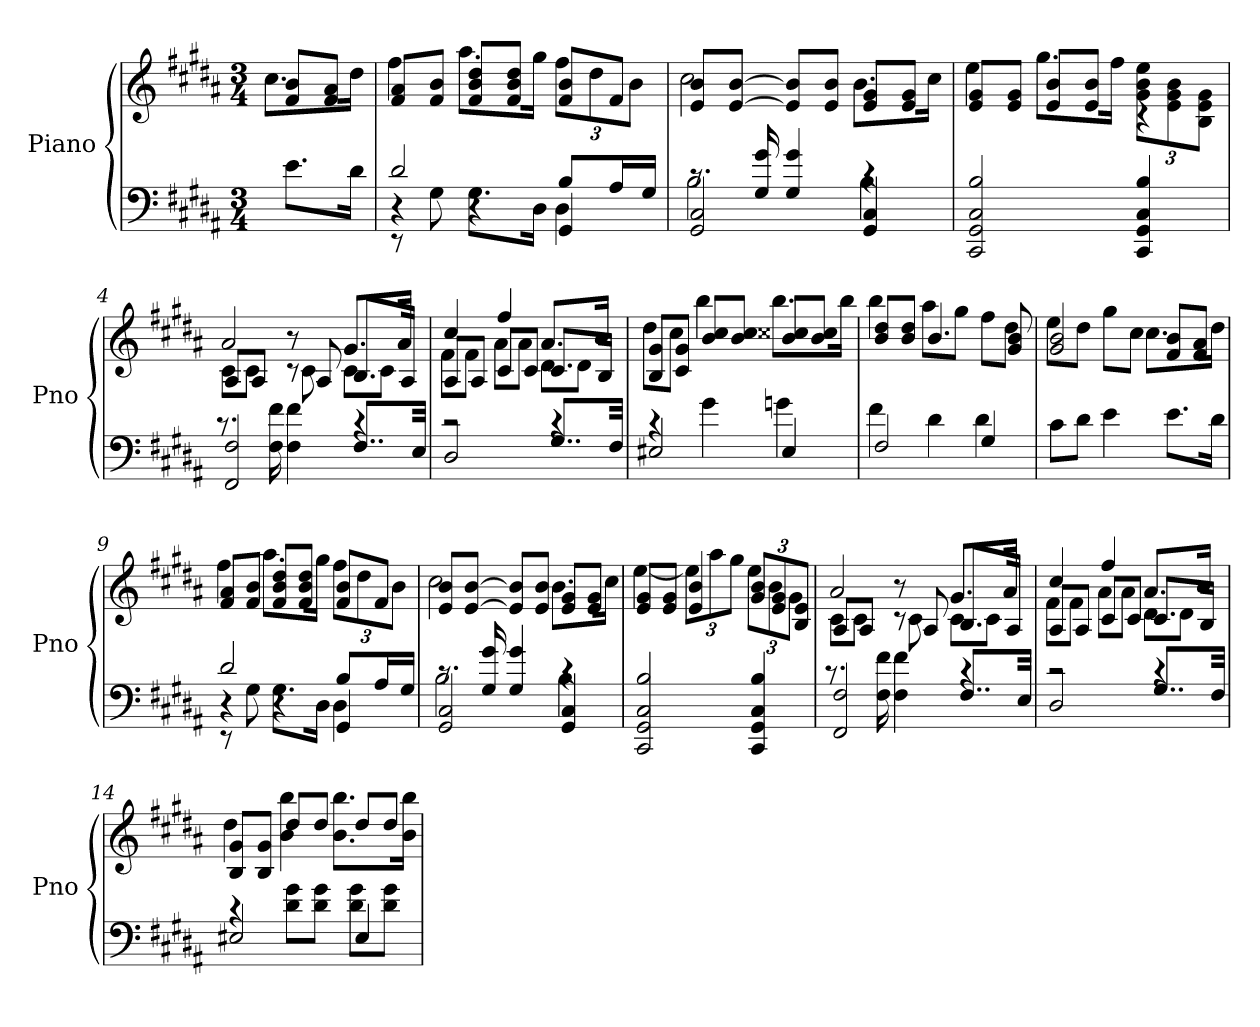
**kern	**kern
*part1	*part1
*staff2	*staff1
*I"Piano	*
*I'Pno	*
*clefF4	*clefG2
*k[f#c#g#d#a#]	*k[f#c#g#d#a#]
*B:	*B:
*M3/4	*M3/4
=	=
*	*^
8.eL	8f# 8bL	8.cc#L
.	8f# 8a#J	.
16d#Jk	.	16dd#Jk
=1	=1	=1
*^	*	*
*	*^	*	*
4r	8rEE	2d#	8f# 8a#L	4ff#
.	8G#	.	8f# 8bJ	.
4r	8.G#L	.	8f# 8b 8dd#L	8.aa#L
.	.	.	8f# 8b 8dd#J	.
.	16D#Jk	.	.	16gg#Jk
4GG#	4D#	8BL	8f# 8bL	12ff#L
.	.	.	.	12dd#
.	.	16A#L	8f#J	.
.	.	.	.	12bJ
.	.	16G#JJ	.	.
=2	=2	=2	=2	=2
2GG# 2C#	2B	8.rc	8e 8bL	2cc#
.	.	.	[8e [8bJ	.
.	.	16G# 16g#	.	.
.	.	4G# 4g#	8e] 8b]L	.
.	.	.	8e 8bJ	.
4GG# 4C#	4B	4rc	8e 8g#L	8.bL
.	.	.	8e 8g#J	.
.	.	.	.	16cc#Jk
*v	*v	*v	*	*
=3	=3	=3
2CC# 2GG# 2C# 2B	8e 8g#L	4ee
.	8e 8g#J	.
.	8e 8bL	8.gg#L
.	8e 8bJ	.
.	.	16ff#Jk
4CC# 4GG# 4C# 4B	4rc	12g# 12b 12eeL
.	.	12e 12g# 12b
.	.	12B 12e 12g#J
=4	=4	=4
*^	*	*^
2FF# 2F#	8.rc	8A#L	8c#L	2a#
.	.	8A#J	8c#J	.
.	16F# 16f#	.	.	.
.	4F# 4f#	8r	8rc	.
.	.	8A#	8c#	.
8..F#L	4rc	8.BL	8c#L	8.g#L
.	.	.	8c#J	.
.	.	16A#Jk	.	16a#Jk
32EJkk	.	.	.	.
=5	=5	=5	=5	=5
2D#	2rc	8A#L	8f#L	4cc#
.	.	8A#J	8f#J	.
.	.	8c#L	8a#L	4ff#
.	.	8c#J	8a#J	.
8..G#L	4rc	8.c#L	8d#L	8.a#L
.	.	.	8d#J	.
.	.	16BJk	.	16bJk
32F#Jkk	.	.	.	.
*	*	*	*v	*v
=6	=6	=6	=6
2E#X	4rc	8B 8g#L	8dd#L
.	.	8c# 8g#J	8cc#J
.	4g#	8b 8cc#L	4bb
.	.	8b 8cc#J	.
4E#	4gn	8b 8cc##XL	8.bbL
.	.	8b 8cc##J	.
.	.	.	16bbJk
=7	=7	=7	=7
2F#	4f#	8b 8dd#L	4bb
.	.	8b 8dd#J	.
.	4d#	4.b	8aa#L
.	.	.	8gg#J
4G#	4d#	.	8ff#L
.	.	8g# 8b	8dd#J
*v	*v	*	*
=8	=8	=8
8c#L	2g# 2b	8eeL
8d#J	.	8dd#J
4e	.	8gg#L
.	.	8cc#J
8.eL	8f# 8bL	8.cc#L
.	8f# 8a#J	.
16d#Jk	.	16dd#Jk
=9	=9	=9
*^	*	*
*	*^	*	*
4r	8rEE	2d#	8f# 8a#L	4ff#
.	8G#	.	8f# 8bJ	.
4r	8.G#L	.	8f# 8b 8dd#L	8.aa#L
.	.	.	8f# 8b 8dd#J	.
.	16D#Jk	.	.	16gg#Jk
4GG#	4D#	8BL	8f# 8bL	12ff#L
.	.	.	.	12dd#
.	.	16A#L	8f#J	.
.	.	.	.	12bJ
.	.	16G#JJ	.	.
=10	=10	=10	=10	=10
2GG# 2C#	2B	8.rc	8e 8bL	2cc#
.	.	.	[8e [8bJ	.
.	.	16G# 16g#	.	.
.	.	4G# 4g#	8e] 8b]L	.
.	.	.	8e 8bJ	.
4GG# 4C#	4B	4rc	8e 8g#L	8.bL
.	.	.	8e 8g#J	.
.	.	.	.	16cc#Jk
*v	*v	*v	*	*
=11	=11	=11
2CC# 2GG# 2C# 2B	8e 8g#L	[4ee
.	8e 8g#J	.
.	4e 4b	12eeL]
.	.	12aa#
.	.	12gg#J
4CC# 4GG# 4C# 4B	12g# 12bL	12eeL
.	12e 12g#	12b
.	12B 12eJ	12g#J
=12	=12	=12
*^	*	*^
2FF# 2F#	8.rc	8A#L	8c#L	2a#
.	.	8A#J	8c#J	.
.	16F# 16f#	.	.	.
.	4F# 4f#	8r	8rc	.
.	.	8A#	8c#	.
8..F#L	4rc	8.BL	8c#L	8.g#L
.	.	.	8c#J	.
.	.	16A#Jk	.	16a#Jk
32EJkk	.	.	.	.
=13	=13	=13	=13	=13
2D#	2rc	8A#L	8f#L	4cc#
.	.	8A#J	8f#J	.
.	.	8c#L	8a#L	4ff#
.	.	8c#J	8a#J	.
8..G#L	4rc	8.c#L	8d#L	8.a#L
.	.	.	8d#J	.
.	.	16BJk	.	16bJk
32F#Jkk	.	.	.	.
*	*	*	*v	*v
=14	=14	=14	=14
2E#X	4rc	8B 8g#L	4dd#
.	.	8B 8g#J	.
.	8d# 8g#L	8dd#L	4b 4bb
.	8d# 8g#J	8dd#J	.
4E#	8d# 8g#L	8dd#L	8.b 8.bbL
.	8d# 8g#J	8dd#J	.
.	.	.	16b 16bbJk
*v	*v	*	*
*	*v	*v
=	=
*-	*-
